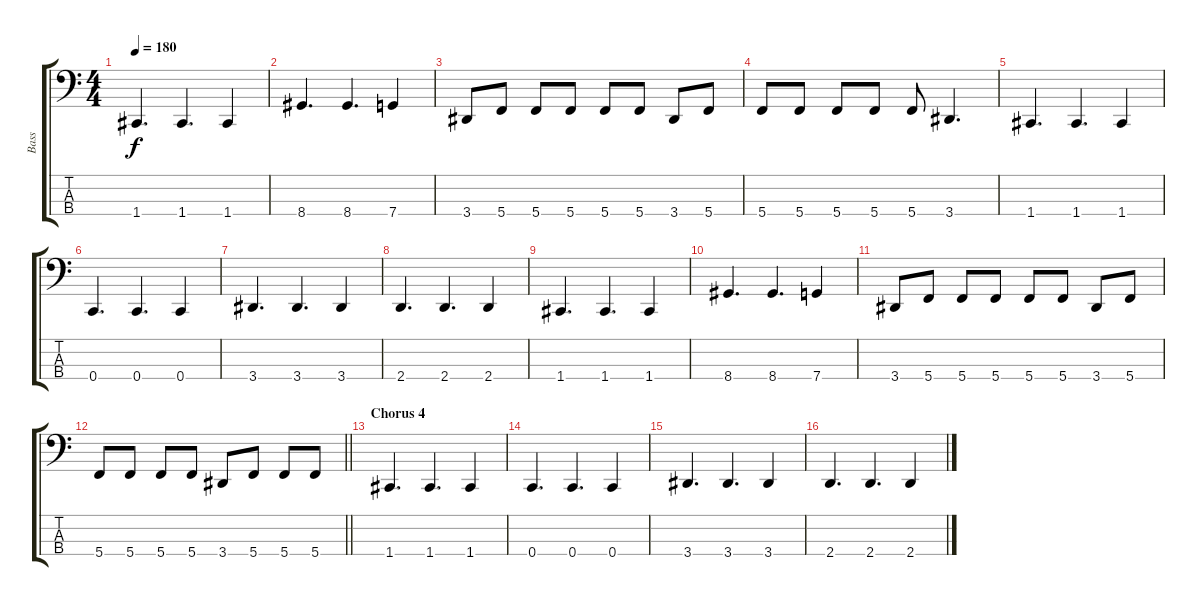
\track ("Bass" "Bass") {instrument electricbasspick}
\staff {score tabs}
\tuning (F2 C2 G1 C1) {hide}
\ts (4 4)
\tempo 180
\clef f4
\ks c
1.4.4{d dy f} 1.4.4{d} 1.4.4 |
8.4.4{d} 8.4.4{d} 7.4.4 |
3.4.8 5.4.8 5.4.8 5.4.8 5.4.8 5.4.8 3.4.8 5.4.8 |
5.4.8 5.4.8 5.4.8 5.4.8 5.4.8 3.4.4{d} |
1.4.4{d} 1.4.4{d} 1.4.4 |
0.4.4{d} 0.4.4{d} 0.4.4 |
3.4.4{d} 3.4.4{d} 3.4.4 |
2.4.4{d} 2.4.4{d} 2.4.4 |
1.4.4{d} 1.4.4{d} 1.4.4 |
8.4.4{d} 8.4.4{d} 7.4.4 |
3.4.8 5.4.8 5.4.8 5.4.8 5.4.8 5.4.8 3.4.8 5.4.8 |
\barLineRight lightlight
5.4.8 5.4.8 5.4.8 5.4.8 3.4.8 5.4.8 5.4.8 5.4.8 |
\section ("" "Chorus 4")
1.4.4{d} 1.4.4{d} 1.4.4 |
0.4.4{d} 0.4.4{d} 0.4.4 |
3.4.4{d} 3.4.4{d} 3.4.4 |
2.4.4{d} 2.4.4{d} 2.4.4
